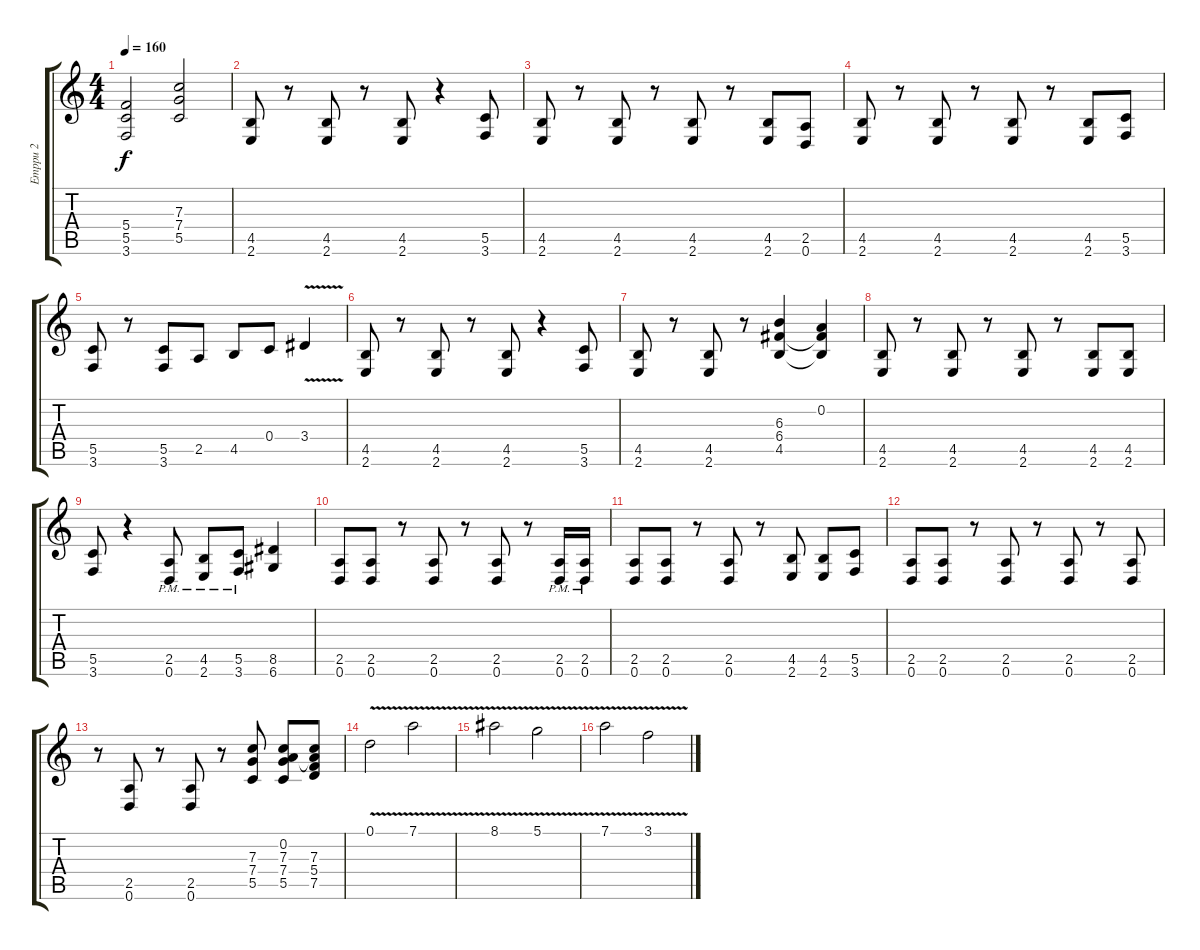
\track ("Emppu 2" "Emppu 2") {instrument distortionguitar}
\staff {score tabs}
\tuning (D4 A3 F3 C3 G2 D2) {hide}
\ts (4 4)
\tempo 160
\clef g2
\ks c
(5.4 5.5 3.6).2{dy f} (7.3 7.4 5.5).2 |
(4.5 2.6).8 r.8 (4.5 2.6).8 r.8 (4.5 2.6).8 r.4 (5.5 3.6).8 |
(4.5 2.6).8 r.8 (4.5 2.6).8 r.8 (4.5 2.6).8 r.8 (4.5 2.6).8 (2.5 0.6).8 |
(4.5 2.6).8 r.8 (4.5 2.6).8 r.8 (4.5 2.6).8 r.8 (4.5 2.6).8 (5.5 3.6).8 |
(5.5 3.6).8 r.8 (5.5 3.6).8 2.5.8 4.5.8 0.4.8 3.4{v}.4 |
(4.5 2.6).8 r.8 (4.5 2.6).8 r.8 (4.5 2.6).8 r.4 (5.5 3.6).8 |
(4.5 2.6).8 r.8 (4.5 2.6).8 r.8 (6.3 6.4 4.5).4 (0.2 6.4{t} 4.5{t}).4 |
(4.5 2.6).8 r.8 (4.5 2.6).8 r.8 (4.5 2.6).8 r.8 (4.5 2.6).8 (4.5 2.6).8 |
(5.5 3.6).8 r.4 (2.5{pm} 0.6{pm}).8 (4.5{pm} 2.6{pm}).8 (5.5 3.6{pm}).8 (8.5 6.6).4 |
(2.5 0.6).8 (2.5 0.6).8 r.8 (2.5 0.6).8 r.8 (2.5 0.6).8 r.8 (2.5{pm} 0.6{pm}).16 (2.5{pm} 0.6{pm}).16 |
(2.5 0.6).8 (2.5 0.6).8 r.8 (2.5 0.6).8 r.8 (4.5 2.6).8 (4.5 2.6).8 (5.5 3.6).8 |
(2.5 0.6).8 (2.5 0.6).8 r.8 (2.5 0.6).8 r.8 (2.5 0.6).8 r.8 (2.5 0.6).8 |
r.8 (2.5 0.6).8 r.8 (2.5 0.6).8 r.8 (7.3 7.4 5.5).8 (0.2 7.3 7.4 5.5).8 (0.2{t} 7.3 5.4 7.5).8 |
0.1{v}.2 7.1{v}.2 |
8.1{v}.2 5.1{v}.2 |
7.1{v}.2 3.1{v}.2
